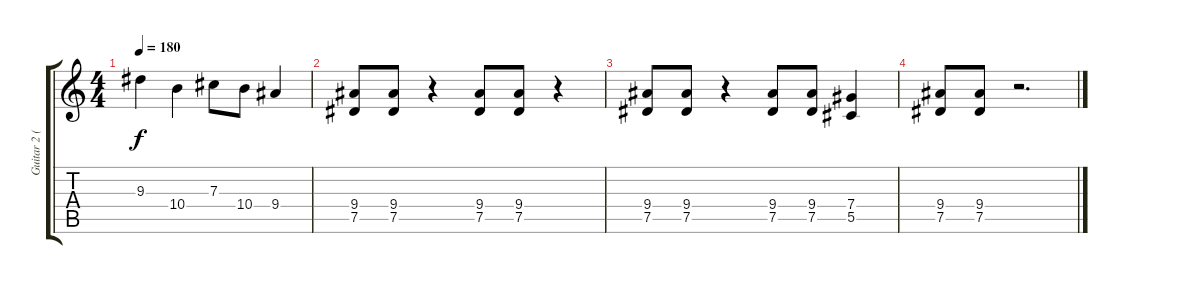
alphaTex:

\track ("Guitar 2 (Eb-tuning)" "Guitar 2 (") {instrument overdrivenguitar}
\staff {score tabs}
\tuning (Eb4 Bb3 Gb3 Db3 Ab2 Eb2) {hide}
\ts (4 4)
\tempo 180
\clef g2
\ks c
9.3.4{dy f} 10.4.4 7.3.8 10.4.8 9.4.4 |
(9.4 7.5).8 (9.4 7.5).8 r.4 (9.4 7.5).8 (9.4 7.5).8 r.4 |
(9.4 7.5).8 (9.4 7.5).8 r.4 (9.4 7.5).8 (9.4 7.5).8 (7.4 5.5).4 |
(9.4 7.5).8 (9.4 7.5).8 r.2{d}
